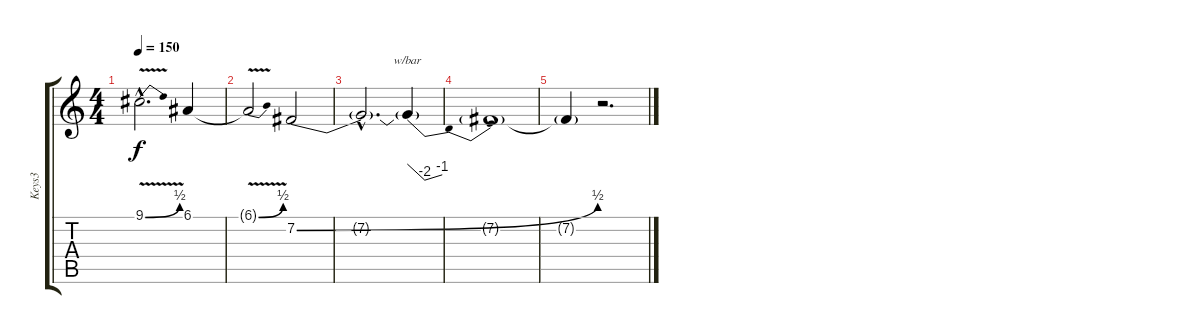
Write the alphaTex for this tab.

\track ("Keys3" "Keys3") {instrument lead8bassandlead}
\staff {score tabs}
\tuning (E4 B3 G3 D3 A2 E2) {hide}
\ts (4 4)
\tempo 150
\clef g2
\ks c
9.1{be (bend 0 0 60 2) v hac}.2{d dy f} 6.1.4 |
6.1{be (bend 0 0 60 2) v t}.2 7.2{be (bend 0 0 60 2)}.2 |
7.2{hac t}.2{d} 7.2{t}.4{tbe (dip default 0 0 37 -8 45 -8 60 -4)} |
7.2{t}.1 |
7.2{t}.4 r.2{d}
